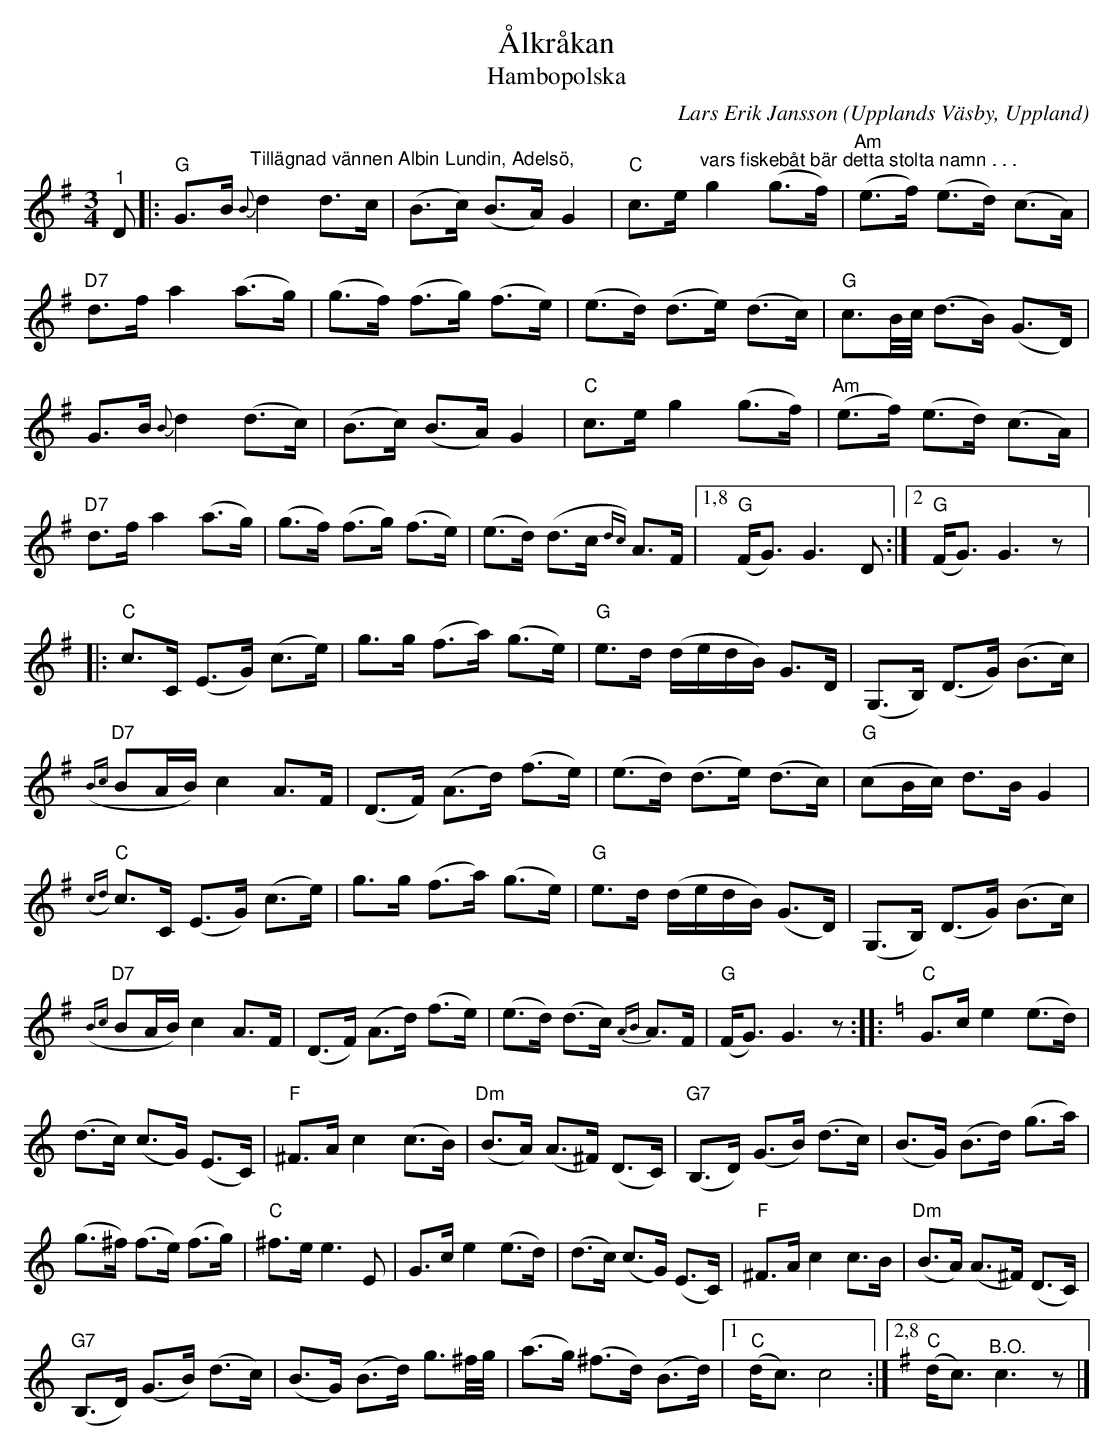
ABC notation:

X:1
T:Ålkråkan
T:Hambopolska
O:Upplands Väsby, Uppland
C:Lars Erik Jansson
L:1/8
M:3/4
K:G
V:1
"^1" D |:"G"  G>B{B} "^Tillägnad vännen Albin Lundin, Adelsö," d2 d>c | (B>c)  (B>A) G2 | "C" c>e "^vars fiskebåt bär detta stolta namn . . ." g2 (g>f) | "Am" (e>f) (e>d) (c>A) |
"D7" d>f  a2 (a>g) | (g>f) (f>g) (f>e) | (e>d)  (d>e) (d>c) | "G" c3/2B/4c/4 (d>B) (G>D) |
G>B{B} d2 (d>c) |(B>c) (B>A) G2 |  "C"c>e g2 (g>f) | "Am"(e>f) (e>d) (c>A) |
"D7" d>f a2 (a>g) | (g>f) (f>g) (f>e) | (e>d) (d>c{dc)} A>F |1,8 "G"(F<G) G3 D :|2 "G"(F<G) G3 z |:
"C" c>C (E>G) (c>e) | g>g (f>a) (g>e) |"G" e>d (d/e/d/B/) G>D | (G,>B,) (D>G) (B>c) |
"D7"({Bc} BA/B/) c2 A>F | (D>F) (A>d) (f>e) | (e>d) (d>e) (d>c) |"G" (cB/c/) d>B G2 |
"C" ({cd)} c>C (E>G) (c>e) | g>g (f>a) (g>e) |"G" e>d (d/e/d/B/) (G>D) | (G,>B,) (D>G) (B>c) |
"D7"({Bc} BA/B/) c2 A>F | (D>F) (A>d) (f>e) | (e>d) (d>c){AB} A>F | "G" (F<G) G3 z :: [K:C] "C"  G>c e2 (e>d) |
(d>c) (c>G) (E>C) |"F" ^F>A c2 (c>B) |"Dm" (B>A) (A>^F) (D>C) | "G7"(B,>D) (G>B) (d>c) | (B>G) (B>d) (g>a) |
(g>^f) (f>e) (f>g) | "C" ^f>e e3 E | G>c e2 (e>d) | (d>c) (c>G) (E>C) | "F"^F>A c2 c>B |"Dm" (B>A) (A>^F) (D>C) |
"G7"(B,>D) (G>B) (d>c) | (B>G) (B>d) g3/2^f/4g/4 | (a>g) (^f>d) (B>d) |1 "C" (d<c) c4 :|2,8[K:G] "C" (d<c) "^B.O." c3 z |]
